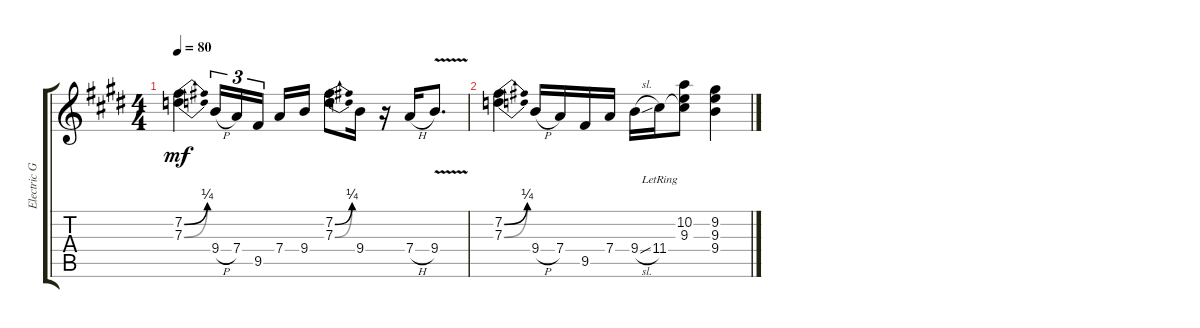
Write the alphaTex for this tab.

\track ("Electric Guitar" "Electric G") {instrument electricguitarclean}
\staff {score tabs}
\tuning (E4 B3 G3 D3 A2 E2) {hide}
\ts (4 4)
\tempo 80
\clef g2
\ks e
(7.2{be (bend 0 0 60 1)} 7.3{be (bend 0 0 60 1)}).4{dy mf instrument electricguitarclean} 9.4{h}.16{tu (3 2)} 7.4.16{tu (3 2)} 9.5.16{tu (3 2)} 7.4.16 9.4.16 (7.2{be (bend 0 0 60 1)} 7.3{be (bend 0 0 60 1)}).8 9.4.16 r.16 7.4{h}.16 9.4{v}.8{d} |
(7.2{be (bend 0 0 60 1)} 7.3{be (bend 0 0 60 1)}).4 9.4{h}.16 7.4.16 9.5.16 7.4.16 9.4{sl}.16 11.4{lr}.16 (10.2 9.3 11.4{t}).8 (9.2 9.3 9.4).4
